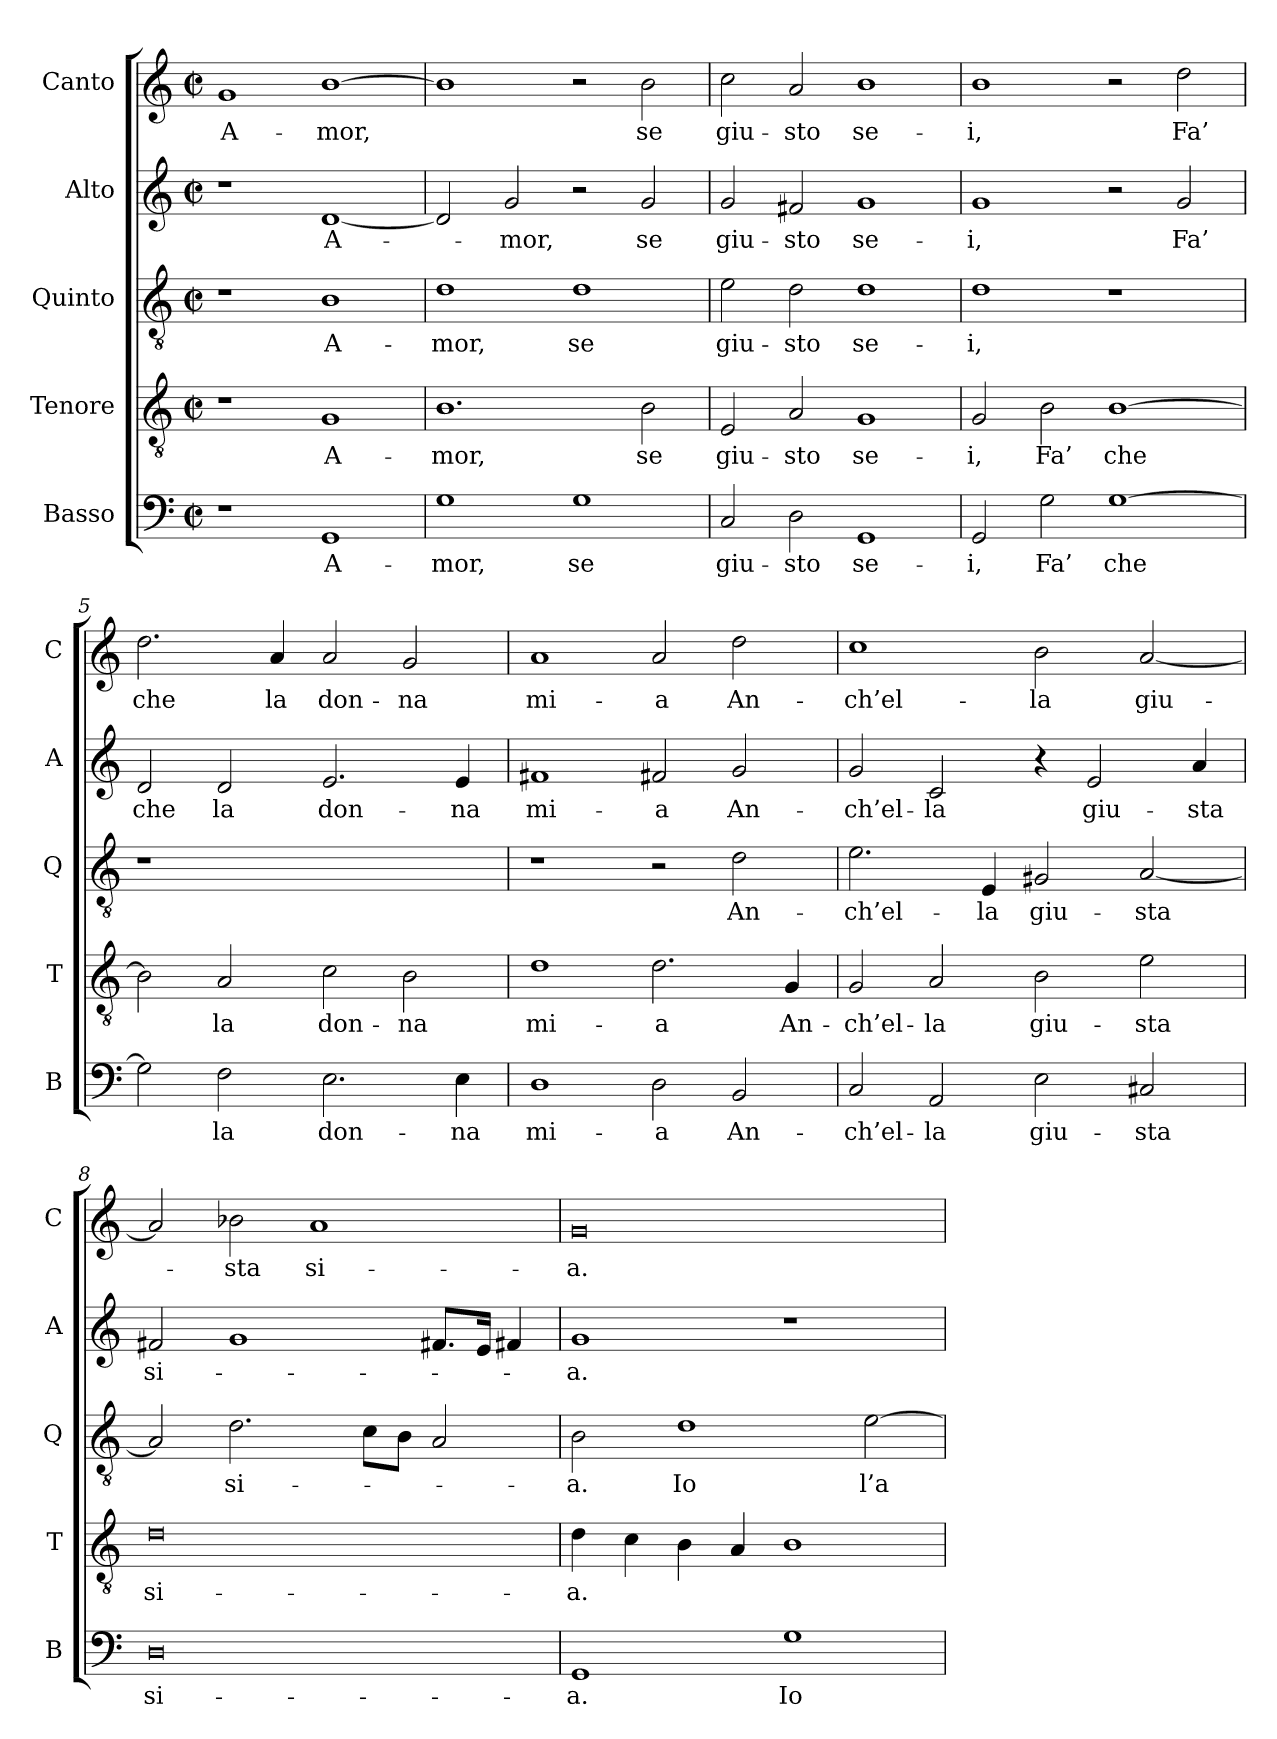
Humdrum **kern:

**kern	**text	**kern	**text	**kern	**text	**kern	**text	**kern	**text
*part5	*part5	*part4	*part4	*part3	*part3	*part2	*part2	*part1	*part1
*staff5	*staff5	*staff4	*staff4	*staff3	*staff3	*staff2	*staff2	*staff1	*staff1
*I"Basso	*	*I"Tenore	*	*I"Quinto	*	*I"Alto	*	*I"Canto	*
*I'B	*	*I'T	*	*I'Q	*	*I'A	*	*I'C	*
*clefF4	*	*clefGv2	*	*clefGv2	*	*clefG2	*	*clefG2	*
*k[]	*	*k[]	*	*k[]	*	*k[]	*	*k[]	*
*C:	*	*C:	*	*C:	*	*C:	*	*C:	*
*M2/2	*	*M2/2	*	*M2/2	*	*M2/2	*	*M2/2	*
*met(c|)	*	*met(c|)	*	*met(c|)	*	*met(c|)	*	*met(c|)	*
=1	=1	=1	=1	=1	=1	=1	=1	=1	=1
1r	.	1r	.	1r	.	1r	.	1g	A-
1GG	A-	1G	A-	1B	A-	[1d	A-	[1b	-mor,
=2	=2	=2	=2	=2	=2	=2	=2	=2	=2
1G	-mor,	1.B	-mor,	1d	-mor,	2d]	.	1b]	.
.	.	.	.	.	.	2g	-mor,	.	.
1G	-se	.	.	1d	-se	2r	.	2r	.
.	.	2B	-se	.	.	2g	-se	2b	-se
=3	=3	=3	=3	=3	=3	=3	=3	=3	=3
2C	giu-	2E	giu-	2e	giu-	2g	giu-	2cc	giu-
2D	-sto	2A	-sto	2d	-sto	2f#X	-sto	2a	-sto
1GG	se-	1G	se-	1d	se-	1g	se-	1b	se-
=4	=4	=4	=4	=4	=4	=4	=4	=4	=4
2GG	-i,	2G	-i,	1d	-i,	1g	-i,	1b	-i,
2G	-Fa’	2B	-Fa’	.	.	.	.	.	.
[1G	-che	[1B	-che	1r	.	2r	.	2r	.
.	.	.	.	.	.	2g	-Fa’	2dd	-Fa’
=5	=5	=5	=5	=5	=5	=5	=5	=5	=5
2G]	.	2B]	.	1r	.	2d	-che	2.dd	-che
2F	-la	2A	-la	.	.	2d	-la	.	.
.	.	.	.	.	.	.	.	4a	-la
2.E	don-	2c	don-	1ryy	.	2.e	don-	2a	don-
.	.	2B	-na	.	.	.	.	2g	-na
4E	-na	.	.	.	.	4e	-na	.	.
!!LO:LB:g=z
=6	=6	=6	=6	=6	=6	=6	=6	=6	=6
1D	mi-	1d	mi-	1r	.	1f#X	mi-	1a	mi-
2D	-a	2.d	-a	2r	.	2f#X	-a	2a	-a
2BB	An-	.	.	2d	An-	2g	An-	2dd	An-
.	.	4G	An-	.	.	.	.	.	.
=7	=7	=7	=7	=7	=7	=7	=7	=7	=7
2C	ch’el-	2G	ch’el-	2.e	ch’el-	2g	ch’el-	1cc	ch’el-
2AA	-la	2A	-la	.	.	2c	-la	.	.
.	.	.	.	4E	-la	.	.	.	.
2E	giu-	2B	giu-	2G#X	giu-	4r	.	2b	-la
.	.	.	.	.	.	2e	giu-	.	.
2C#X	-sta	2e	-sta	[2A	-sta	.	.	[2a	giu-
.	.	.	.	.	.	4a	-sta	.	.
=8	=8	=8	=8	=8	=8	=8	=8	=8	=8
0D	si-	0d	si-	2A]	.	2f#X	si-	2a]	.
.	.	.	.	2.d	si-	1g	.	2b-X	-sta
.	.	.	.	.	.	.	.	1a	si-
.	.	.	.	8cL	.	.	.	.	.
.	.	.	.	8BJ	.	.	.	.	.
.	.	.	.	2A	.	8.f#XL	.	.	.
.	.	.	.	.	.	16eJk	.	.	.
.	.	.	.	.	.	4f#X	.	.	.
=9	=9	=9	=9	=9	=9	=9	=9	=9	=9
1GG	-a.	4d	-a.	2B	-a.	1g	-a.	0g	-a.
.	.	4c	.	.	.	.	.	.	.
.	.	4B	.	1d	-Io	.	.	.	.
.	.	4A	.	.	.	.	.	.	.
1G	-Io	1B	.	.	.	1r	.	.	.
.	.	.	.	[2e	l’a-	.	.	.	.
=	=	=	=	=	=	=	=	=	=
*-	*-	*-	*-	*-	*-	*-	*-	*-	*-
